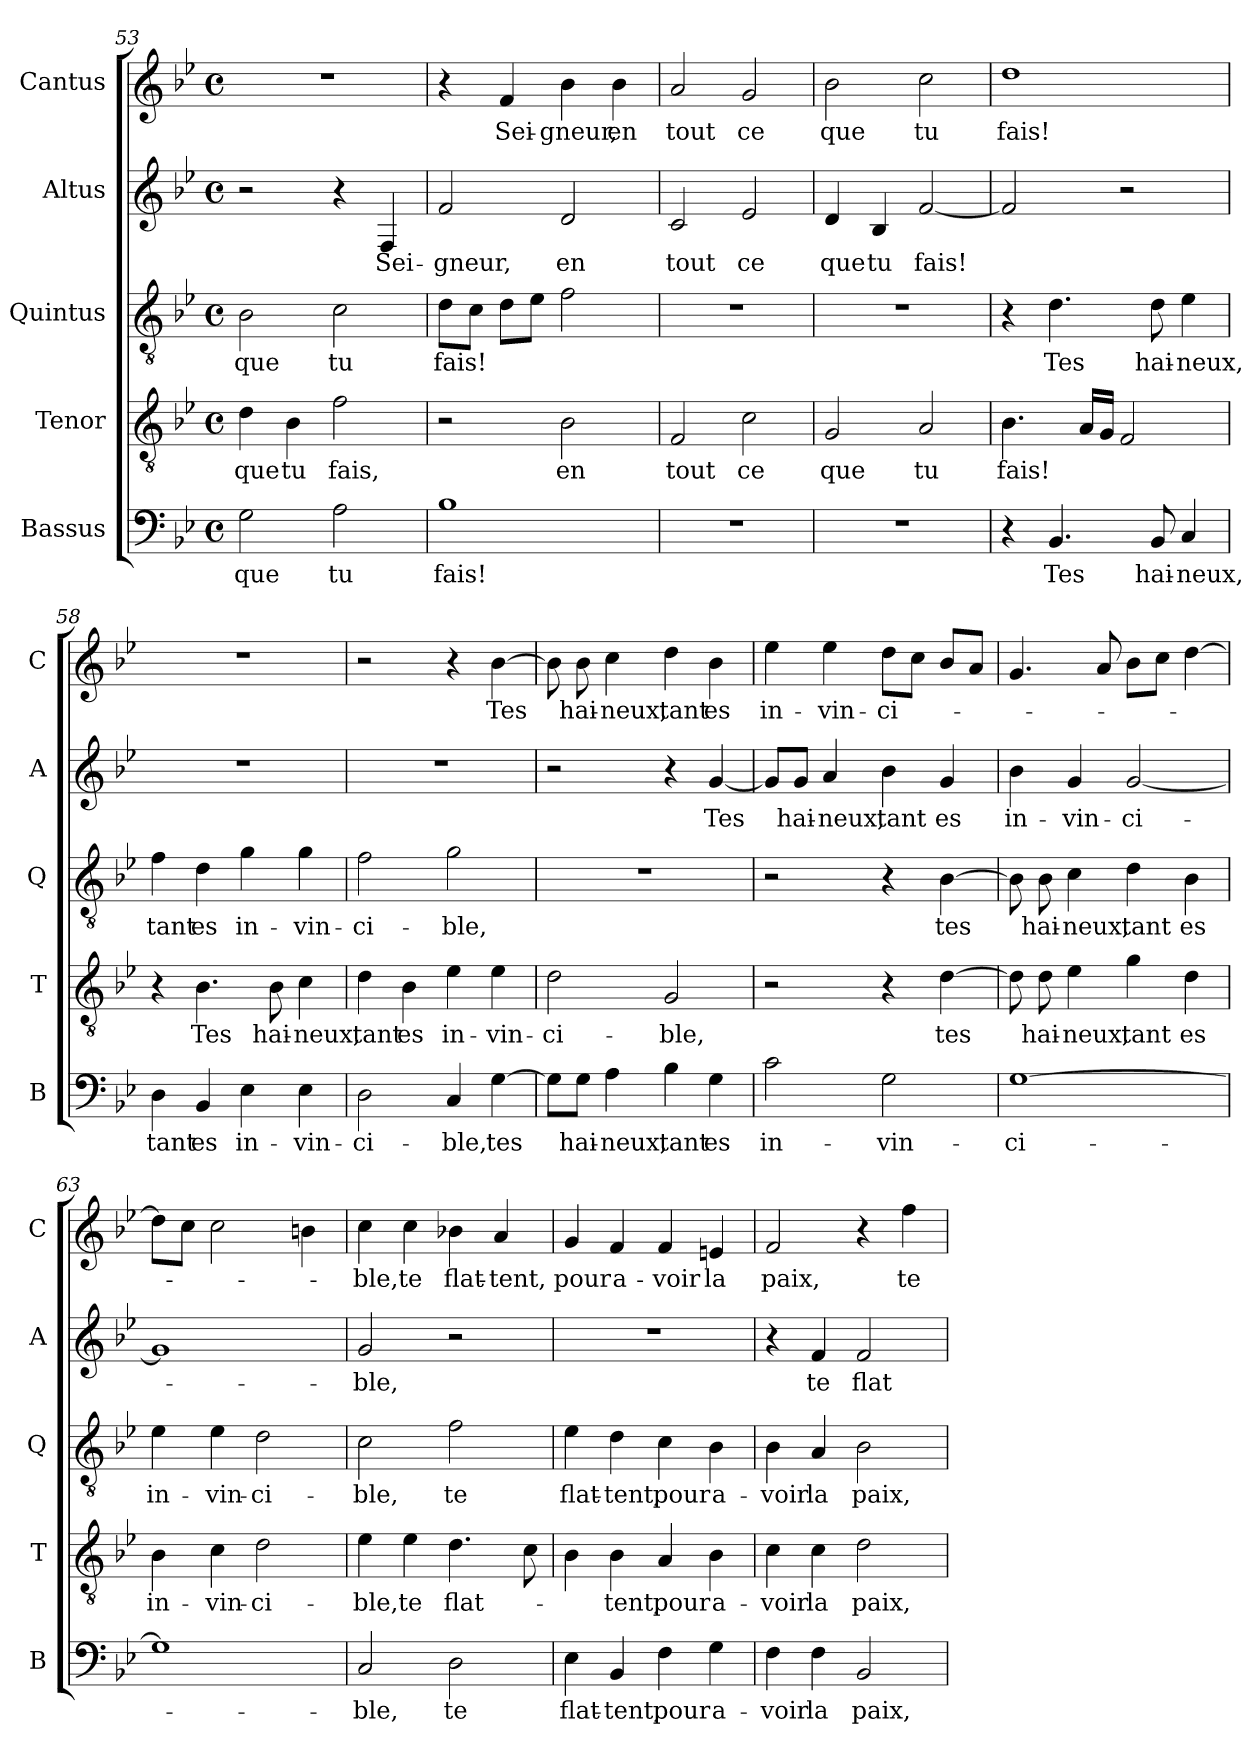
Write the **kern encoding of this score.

**kern	**text	**kern	**text	**kern	**text	**kern	**text	**kern	**text
*part5	*part5	*part4	*part4	*part3	*part3	*part2	*part2	*part1	*part1
*staff5	*staff5	*staff4	*staff4	*staff3	*staff3	*staff2	*staff2	*staff1	*staff1
*I"Bassus	*	*I"Tenor	*	*I"Quintus	*	*I"Altus	*	*I"Cantus	*
*I'B	*	*I'T	*	*I'Q	*	*I'A	*	*I'C	*
*clefF4	*	*clefGv2	*	*clefGv2	*	*clefG2	*	*clefG2	*
*k[b-e-]	*	*k[b-e-]	*	*k[b-e-]	*	*k[b-e-]	*	*k[b-e-]	*
*B-:	*	*B-:	*	*B-:	*	*B-:	*	*B-:	*
*M4/4	*	*M4/4	*	*M4/4	*	*M4/4	*	*M4/4	*
*met(c)	*	*met(c)	*	*met(c)	*	*met(c)	*	*met(c)	*
=53	=53	=53	=53	=53	=53	=53	=53	=53	=53
!	!LO:LY:b	!	!LO:LY:b	!	!LO:LY:b	!	!	!	!
2G\	que	4d\	que	2B-\	que	2r	.	1r	.
!	!	!	!LO:LY:b	!	!	!	!	!	!
.	.	4B-\	tu	.	.	.	.	.	.
!	!LO:LY:b	!	!LO:LY:b	!	!LO:LY:b	!	!	!	!
2A\	tu	2f\	fais,	2c\	tu	4r	.	.	.
!	!	!	!	!	!	!	!LO:LY:b	!	!
.	.	.	.	.	.	4F/	Sei-	.	.
!!LO:LB:g=z
=54	=54	=54	=54	=54	=54	=54	=54	=54	=54
!	!LO:LY:b	!	!	!	!LO:LY:b	!	!LO:LY:b	!	!
1B-	fais!	2r	.	8d\L	fais!	2f/	-gneur,	4r	.
.	.	.	.	8c\J	.	.	.	.	.
!	!	!	!	!	!	!	!	!	!LO:LY:b
.	.	.	.	8d\L	.	.	.	4f/	Sei-
.	.	.	.	8e-\J	.	.	.	.	.
!	!	!	!LO:LY:b	!	!	!	!LO:LY:b	!	!LO:LY:b
.	.	2B-\	en	2f\	.	2d/	en	4b-\	-gneur,
!	!	!	!	!	!	!	!	!	!LO:LY:b
.	.	.	.	.	.	.	.	4b-\	en
=55	=55	=55	=55	=55	=55	=55	=55	=55	=55
!	!	!	!LO:LY:b	!	!	!	!LO:LY:b	!	!LO:LY:b
1r	.	2F/	tout	1r	.	2c/	tout	2a/	tout
!	!	!	!LO:LY:b	!	!	!	!LO:LY:b	!	!LO:LY:b
.	.	2c\	ce	.	.	2e-/	ce	2g/	ce
=56	=56	=56	=56	=56	=56	=56	=56	=56	=56
!	!	!	!LO:LY:b	!	!	!	!LO:LY:b	!	!LO:LY:b
1r	.	2G/	que	1r	.	4d/	que	2b-\	que
!	!	!	!	!	!	!	!LO:LY:b	!	!
.	.	.	.	.	.	4B-/	tu	.	.
!	!	!	!LO:LY:b	!	!	!	!LO:LY:b	!	!LO:LY:b
.	.	2A/	tu	.	.	[2f/	fais!	2cc\	tu
=57	=57	=57	=57	=57	=57	=57	=57	=57	=57
!	!	!	!LO:LY:b	!	!	!	!	!	!LO:LY:b
4r	.	4.B-\	fais!	4r	.	2f/]	.	1dd	fais!
!	!LO:LY:b	!	!	!	!LO:LY:b	!	!	!	!
4.BB-/	Tes	.	.	4.d\	Tes	.	.	.	.
.	.	16A/LL	.	.	.	.	.	.	.
.	.	16G/JJ	.	.	.	.	.	.	.
.	.	2F/	.	.	.	2r	.	.	.
!	!LO:LY:b	!	!	!	!LO:LY:b	!	!	!	!
8BB-/	hai-	.	.	8d\	hai-	.	.	.	.
!	!LO:LY:b	!	!	!	!LO:LY:b	!	!	!	!
4C/	-neux,	.	.	4e-\	-neux,	.	.	.	.
=58	=58	=58	=58	=58	=58	=58	=58	=58	=58
!	!LO:LY:b	!	!	!	!LO:LY:b	!	!	!	!
4D\	tant	4r	.	4f\	tant	1r	.	1r	.
!	!LO:LY:b	!	!LO:LY:b	!	!LO:LY:b	!	!	!	!
4BB-/	es	4.B-\	Tes	4d\	es	.	.	.	.
!	!LO:LY:b	!	!	!	!LO:LY:b	!	!	!	!
4E-\	in-	.	.	4g\	in-	.	.	.	.
!	!	!	!LO:LY:b	!	!	!	!	!	!
.	.	8B-\	hai-	.	.	.	.	.	.
!	!LO:LY:b	!	!LO:LY:b	!	!LO:LY:b	!	!	!	!
4E-\	-vin-	4c\	-neux,	4g\	-vin-	.	.	.	.
=59	=59	=59	=59	=59	=59	=59	=59	=59	=59
!	!LO:LY:b	!	!LO:LY:b	!	!LO:LY:b	!	!	!	!
2D\	-ci-	4d\	tant	2f\	-ci-	1r	.	2r	.
!	!	!	!LO:LY:b	!	!	!	!	!	!
.	.	4B-\	es	.	.	.	.	.	.
!	!LO:LY:b	!	!LO:LY:b	!	!LO:LY:b	!	!	!	!
4C/	-ble,	4e-\	in-	2g\	-ble,	.	.	4r	.
!	!LO:LY:b	!	!LO:LY:b	!	!	!	!	!	!LO:LY:b
[4G\	tes	4e-\	-vin-	.	.	.	.	[4b-\	Tes
!!LO:LB:g=z
=60	=60	=60	=60	=60	=60	=60	=60	=60	=60
!	!	!	!LO:LY:b	!	!	!	!	!	!
8G\L]	.	2d\	-ci-	1r	.	2r	.	8b-\]	.
!	!LO:LY:b	!	!	!	!	!	!	!	!LO:LY:b
8G\J	hai-	.	.	.	.	.	.	8b-\	hai-
!	!LO:LY:b	!	!	!	!	!	!	!	!LO:LY:b
4A\	-neux,	.	.	.	.	.	.	4cc\	-neux,
!	!LO:LY:b	!	!LO:LY:b	!	!	!	!	!	!LO:LY:b
4B-\	tant	2G/	-ble,	.	.	4r	.	4dd\	tant
!	!LO:LY:b	!	!	!	!	!	!LO:LY:b	!	!LO:LY:b
4G\	es	.	.	.	.	[4g/	Tes	4b-\	es
=61	=61	=61	=61	=61	=61	=61	=61	=61	=61
!	!LO:LY:b	!	!	!	!	!	!	!	!LO:LY:b
2c\	in-	2r	.	2r	.	8g/L]	.	4ee-\	in-
!	!	!	!	!	!	!	!LO:LY:b	!	!
.	.	.	.	.	.	8g/J	hai-	.	.
!	!	!	!	!	!	!	!LO:LY:b	!	!LO:LY:b
.	.	.	.	.	.	4a/	-neux,	4ee-\	-vin-
!	!LO:LY:b	!	!	!	!	!	!LO:LY:b	!	!LO:LY:b
2G\	-vin-	4r	.	4r	.	4b-\	tant	8dd\L	-ci-
.	.	.	.	.	.	.	.	8cc\J	.
!	!	!	!LO:LY:b	!	!LO:LY:b	!	!LO:LY:b	!	!
.	.	[4d\	tes	[4B-\	tes	4g/	es	8b-/L	.
.	.	.	.	.	.	.	.	8a/J	.
=62	=62	=62	=62	=62	=62	=62	=62	=62	=62
!	!LO:LY:b	!	!	!	!	!	!LO:LY:b	!	!
[1G	-ci-	8d\]	.	8B-\]	.	4b-\	in-	4.g/	.
!	!	!	!LO:LY:b	!	!LO:LY:b	!	!	!	!
.	.	8d\	hai-	8B-\	hai-	.	.	.	.
!	!	!	!LO:LY:b	!	!LO:LY:b	!	!LO:LY:b	!	!
.	.	4e-\	-neux,	4c\	-neux,	4g/	-vin-	.	.
.	.	.	.	.	.	.	.	8a/	.
!	!	!	!LO:LY:b	!	!LO:LY:b	!	!LO:LY:b	!	!
.	.	4g\	tant	4d\	tant	[2g/	-ci-	8b-\L	.
.	.	.	.	.	.	.	.	8cc\J	.
!	!	!	!LO:LY:b	!	!LO:LY:b	!	!	!	!
.	.	4d\	es	4B-\	es	.	.	[4dd\	.
=63	=63	=63	=63	=63	=63	=63	=63	=63	=63
!	!	!	!LO:LY:b	!	!LO:LY:b	!	!	!	!
1G]	.	4B-\	in-	4e-\	in-	1g]	.	8dd\L]	.
.	.	.	.	.	.	.	.	8cc\J	.
!	!	!	!LO:LY:b	!	!LO:LY:b	!	!	!	!
.	.	4c\	-vin-	4e-\	-vin-	.	.	2cc\	.
!	!	!	!LO:LY:b	!	!LO:LY:b	!	!	!	!
.	.	2d\	-ci-	2d\	-ci-	.	.	.	.
.	.	.	.	.	.	.	.	4bn\	.
=64	=64	=64	=64	=64	=64	=64	=64	=64	=64
!	!LO:LY:b	!	!LO:LY:b	!	!LO:LY:b	!	!LO:LY:b	!	!LO:LY:b
2C/	-ble,	4e-\	-ble,	2c\	-ble,	2g/	-ble,	4cc\	-ble,
!	!	!	!LO:LY:b	!	!	!	!	!	!LO:LY:b
.	.	4e-\	te	.	.	.	.	4cc\	te
!	!LO:LY:b	!	!LO:LY:b	!	!LO:LY:b	!	!	!	!LO:LY:b
2D\	te	4.d\	flat-	2f\	te	2r	.	4b-X\	flat-
!	!	!	!	!	!	!	!	!	!LO:LY:b
.	.	.	.	.	.	.	.	4a/	-tent,
.	.	8c\	.	.	.	.	.	.	.
=65	=65	=65	=65	=65	=65	=65	=65	=65	=65
!	!LO:LY:b	!	!	!	!LO:LY:b	!	!	!	!LO:LY:b
4E-\	flat-	4B-\	.	4e-\	flat-	1r	.	4g/	pour
!	!LO:LY:b	!	!LO:LY:b	!	!LO:LY:b	!	!	!	!LO:LY:b
4BB-/	-tent,	4B-\	-tent,	4d\	-tent,	.	.	4f/	a-
!	!LO:LY:b	!	!LO:LY:b	!	!LO:LY:b	!	!	!	!LO:LY:b
4F\	pour	4A/	pour	4c\	pour	.	.	4f/	-voir
!	!LO:LY:b	!	!LO:LY:b	!	!LO:LY:b	!	!	!	!LO:LY:b
4G\	a-	4B-\	a-	4B-\	a-	.	.	4en/	la
!!LO:PB:g=z
=66	=66	=66	=66	=66	=66	=66	=66	=66	=66
!	!LO:LY:b	!	!LO:LY:b	!	!LO:LY:b	!	!	!	!LO:LY:b
4F\	-voir	4c\	-voir	4B-\	-voir	4r	.	2f/	paix,
!	!LO:LY:b	!	!LO:LY:b	!	!LO:LY:b	!	!LO:LY:b	!	!
4F\	la	4c\	la	4A/	la	4f/	te	.	.
!	!LO:LY:b	!	!LO:LY:b	!	!LO:LY:b	!	!LO:LY:b	!	!
2BB-/	paix,	2d\	paix,	2B-\	paix,	2f/	flat-	4r	.
!	!	!	!	!	!	!	!	!	!LO:LY:b
.	.	.	.	.	.	.	.	4ff\	te
=	=	=	=	=	=	=	=	=	=
*-	*-	*-	*-	*-	*-	*-	*-	*-	*-
